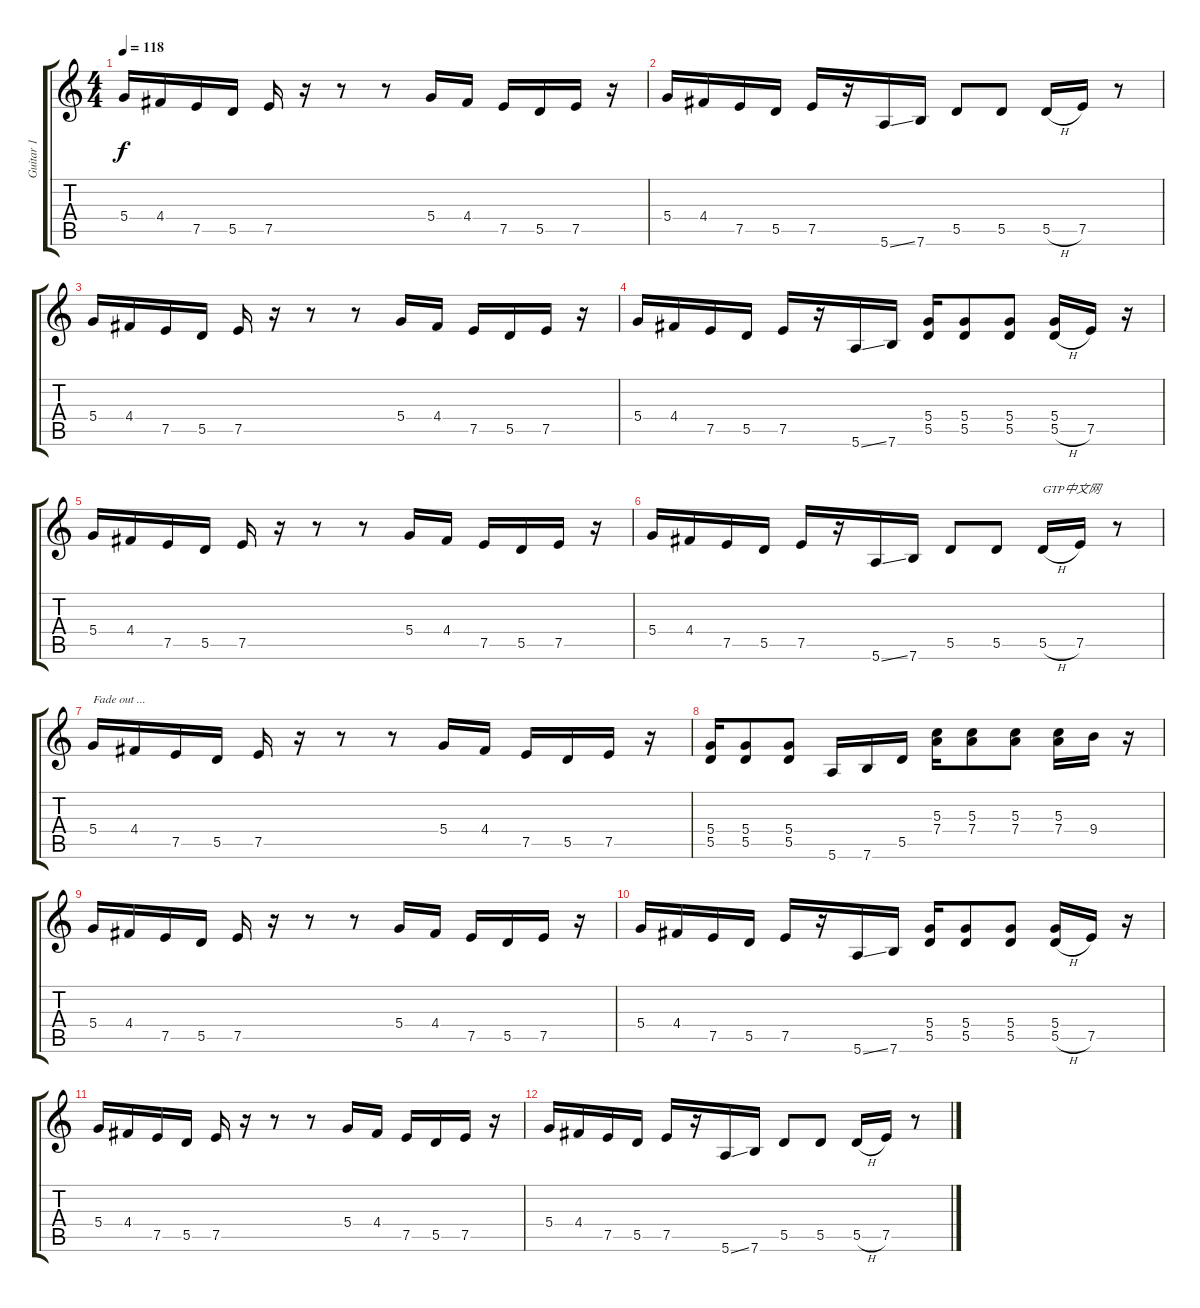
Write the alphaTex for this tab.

\track ("Guitar 1" "Guitar 1") {instrument electricguitarclean}
\staff {score tabs}
\tuning (E4 B3 G3 D3 A2 E2) {hide}
\ts (4 4)
\tempo 118
\clef g2
\ks c
5.4.16{dy f} 4.4.16 7.5.16 5.5.16 7.5.16 r.16 r.8 r.8 5.4.16 4.4.16 7.5.16 5.5.16 7.5.16 r.16 |
5.4.16 4.4.16 7.5.16 5.5.16 7.5.16 r.16 5.6{ss}.16 7.6.16 5.5.8 5.5.8 5.5{h}.16 7.5.16 r.8 |
5.4.16 4.4.16 7.5.16 5.5.16 7.5.16 r.16 r.8 r.8 5.4.16 4.4.16 7.5.16 5.5.16 7.5.16 r.16 |
5.4.16 4.4.16 7.5.16 5.5.16 7.5.16 r.16 5.6{ss}.16 7.6.16 (5.4 5.5).16 (5.4 5.5).8 (5.4 5.5).8 (5.4 5.5{h}).16 7.5.16 r.16 |
5.4.16 4.4.16 7.5.16 5.5.16 7.5.16 r.16 r.8 r.8 5.4.16 4.4.16 7.5.16 5.5.16 7.5.16 r.16 |
5.4.16 4.4.16 7.5.16 5.5.16 7.5.16 r.16 5.6{ss}.16 7.6.16 5.5.8 5.5.8 5.5{h}.16{txt "GTP中文网"} 7.5.16 r.8 |
5.4.16{txt "Fade out ..."} 4.4.16 7.5.16 5.5.16 7.5.16 r.16 r.8 r.8 5.4.16 4.4.16 7.5.16 5.5.16 7.5.16 r.16 |
(5.4 5.5).16 (5.4 5.5).8 (5.4 5.5).8 5.6.16 7.6.16 5.5.16 (5.3 7.4).16 (5.3 7.4).8 (5.3 7.4).8 (5.3 7.4).16 9.4.16 r.16 |
5.4.16 4.4.16 7.5.16 5.5.16 7.5.16 r.16 r.8 r.8 5.4.16 4.4.16 7.5.16 5.5.16 7.5.16 r.16 |
5.4.16 4.4.16 7.5.16 5.5.16 7.5.16 r.16 5.6{ss}.16 7.6.16 (5.4 5.5).16 (5.4 5.5).8 (5.4 5.5).8 (5.4 5.5{h}).16 7.5.16 r.16 |
5.4.16 4.4.16 7.5.16 5.5.16 7.5.16 r.16 r.8 r.8 5.4.16 4.4.16 7.5.16 5.5.16 7.5.16 r.16 |
5.4.16 4.4.16 7.5.16 5.5.16 7.5.16 r.16 5.6{ss}.16 7.6.16 5.5.8 5.5.8 5.5{h}.16 7.5.16 r.8
